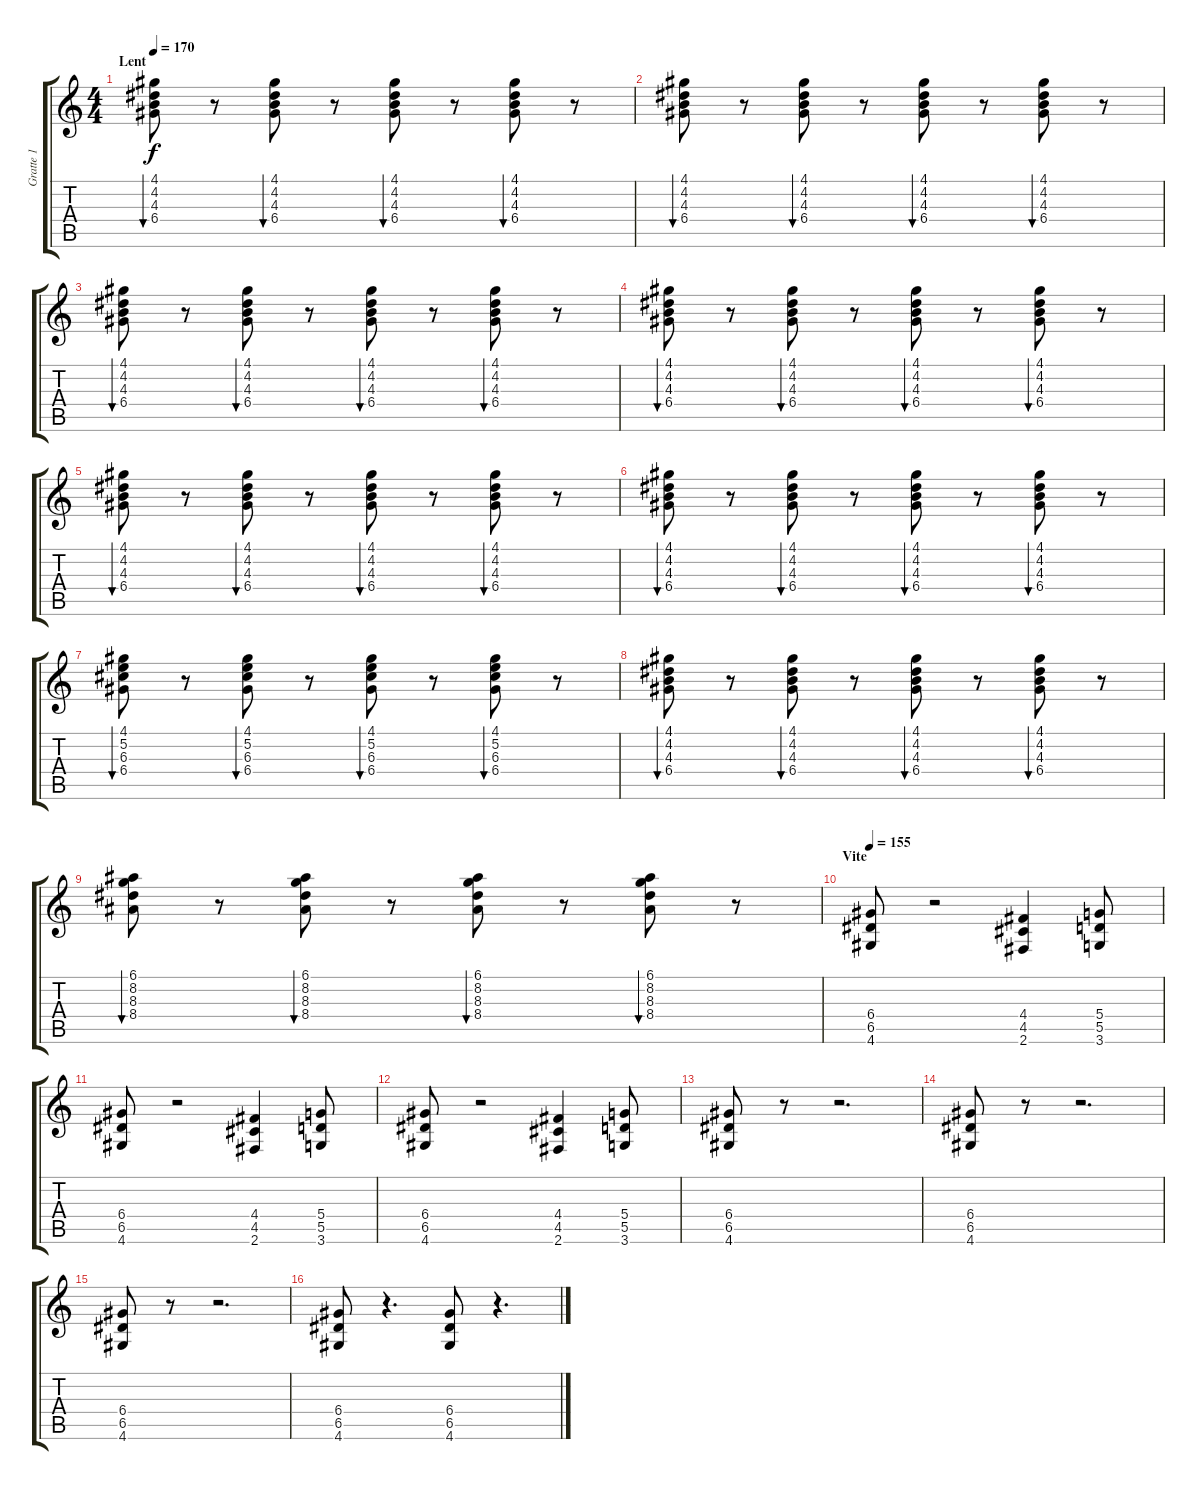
\track ("Gratte 1" "Gratte 1") {instrument overdrivenguitar}
\staff {score tabs}
\tuning (E4 B3 G3 D3 A2 E2) {hide}
\ts (4 4)
\section ("" "Lent")
\tempo 170
\tempo 105
\tempo 170
\clef g2
\ks c
(4.1 4.2 4.3 6.4).8{bu 240 dy f instrument acousticguitarsteel} r.8 (4.1 4.2 4.3 6.4).8{bu 240} r.8 (4.1 4.2 4.3 6.4).8{bu 240} r.8 (4.1 4.2 4.3 6.4).8{bu 240} r.8 |
(4.1 4.2 4.3 6.4).8{bu 240} r.8 (4.1 4.2 4.3 6.4).8{bu 240} r.8 (4.1 4.2 4.3 6.4).8{bu 240} r.8 (4.1 4.2 4.3 6.4).8{bu 240} r.8 |
(4.1 4.2 4.3 6.4).8{bu 240} r.8 (4.1 4.2 4.3 6.4).8{bu 240} r.8 (4.1 4.2 4.3 6.4).8{bu 240} r.8 (4.1 4.2 4.3 6.4).8{bu 240} r.8 |
(4.1 4.2 4.3 6.4).8{bu 240} r.8 (4.1 4.2 4.3 6.4).8{bu 240} r.8 (4.1 4.2 4.3 6.4).8{bu 240} r.8 (4.1 4.2 4.3 6.4).8{bu 240} r.8 |
(4.1 4.2 4.3 6.4).8{bu 240} r.8 (4.1 4.2 4.3 6.4).8{bu 240} r.8 (4.1 4.2 4.3 6.4).8{bu 240} r.8 (4.1 4.2 4.3 6.4).8{bu 240} r.8 |
(4.1 4.2 4.3 6.4).8{bu 240} r.8 (4.1 4.2 4.3 6.4).8{bu 240} r.8 (4.1 4.2 4.3 6.4).8{bu 240} r.8 (4.1 4.2 4.3 6.4).8{bu 240} r.8 |
(4.1 5.2 6.3 6.4).8{bu 240} r.8 (4.1 5.2 6.3 6.4).8{bu 240} r.8 (4.1 5.2 6.3 6.4).8{bu 240} r.8 (4.1 5.2 6.3 6.4).8{bu 240} r.8 |
(4.1 4.2 4.3 6.4).8{bu 240} r.8 (4.1 4.2 4.3 6.4).8{bu 240} r.8 (4.1 4.2 4.3 6.4).8{bu 240} r.8 (4.1 4.2 4.3 6.4).8{bu 240} r.8 |
(6.1 8.2 8.3 8.4).8{bu 240} r.8 (6.1 8.2 8.3 8.4).8{bu 240} r.8 (6.1 8.2 8.3 8.4).8{bu 240} r.8 (6.1 8.2 8.3 8.4).8{bu 240} r.8 |
\section ("" "Vite")
\tempo 155
(6.4 6.5 4.6).8{instrument overdrivenguitar} r.2 (4.4 4.5 2.6).4 (5.4 5.5 3.6).8 |
(6.4 6.5 4.6).8 r.2 (4.4 4.5 2.6).4 (5.4 5.5 3.6).8 |
(6.4 6.5 4.6).8 r.2 (4.4 4.5 2.6).4 (5.4 5.5 3.6).8 |
(6.4 6.5 4.6).8 r.8 r.2{d} |
(6.4 6.5 4.6).8 r.8 r.2{d} |
(6.4 6.5 4.6).8 r.8 r.2{d} |
(6.4 6.5 4.6).8 r.4{d} (6.4 6.5 4.6).8 r.4{d}
